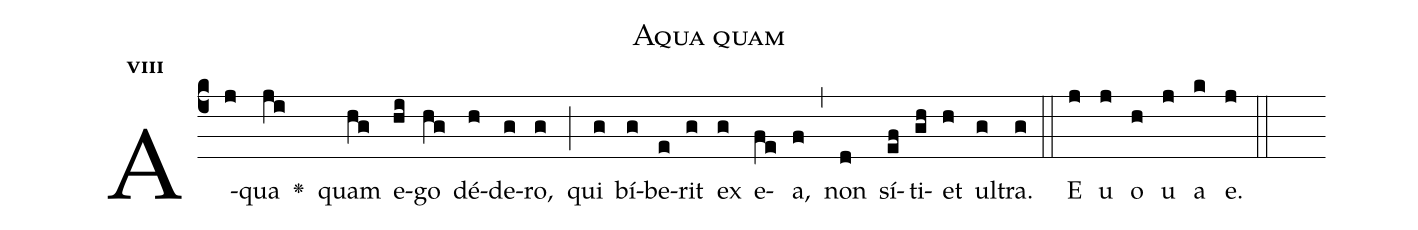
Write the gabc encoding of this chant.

name:Aqua quam;
office-part:Antiphona;
mode:8;
%%
initial-style: 1;
name: Aqua quam
book: Antiphonae & Responsoria/Tomus II, p. 46;
occasion: Hebdomada III Quadragesimae Dominica;
office-part: Laudes Ant Ea;
user-notes: ;
commentary: ;
annotation: 8c;
centering-scheme: english;
fontsize: 12;
font: OFLSortsMillGoudy;
height: 11;
width: 4.5;
%%
(c4)A(j)qua(ji) <v>\greheightstar</v>() quam(hg) e(hi)go(hg) dé(h)de(g)ro,(g) (;) qui(g) bí(g)be(e)rit(g) ex(g) e(fe)a,(f) (,) non(d) sí(ef)ti(gh)et(h) ul(g)tra.(g) (::)
E(j) u(j) o(h) u(j) a(k) e.(j) (::)
